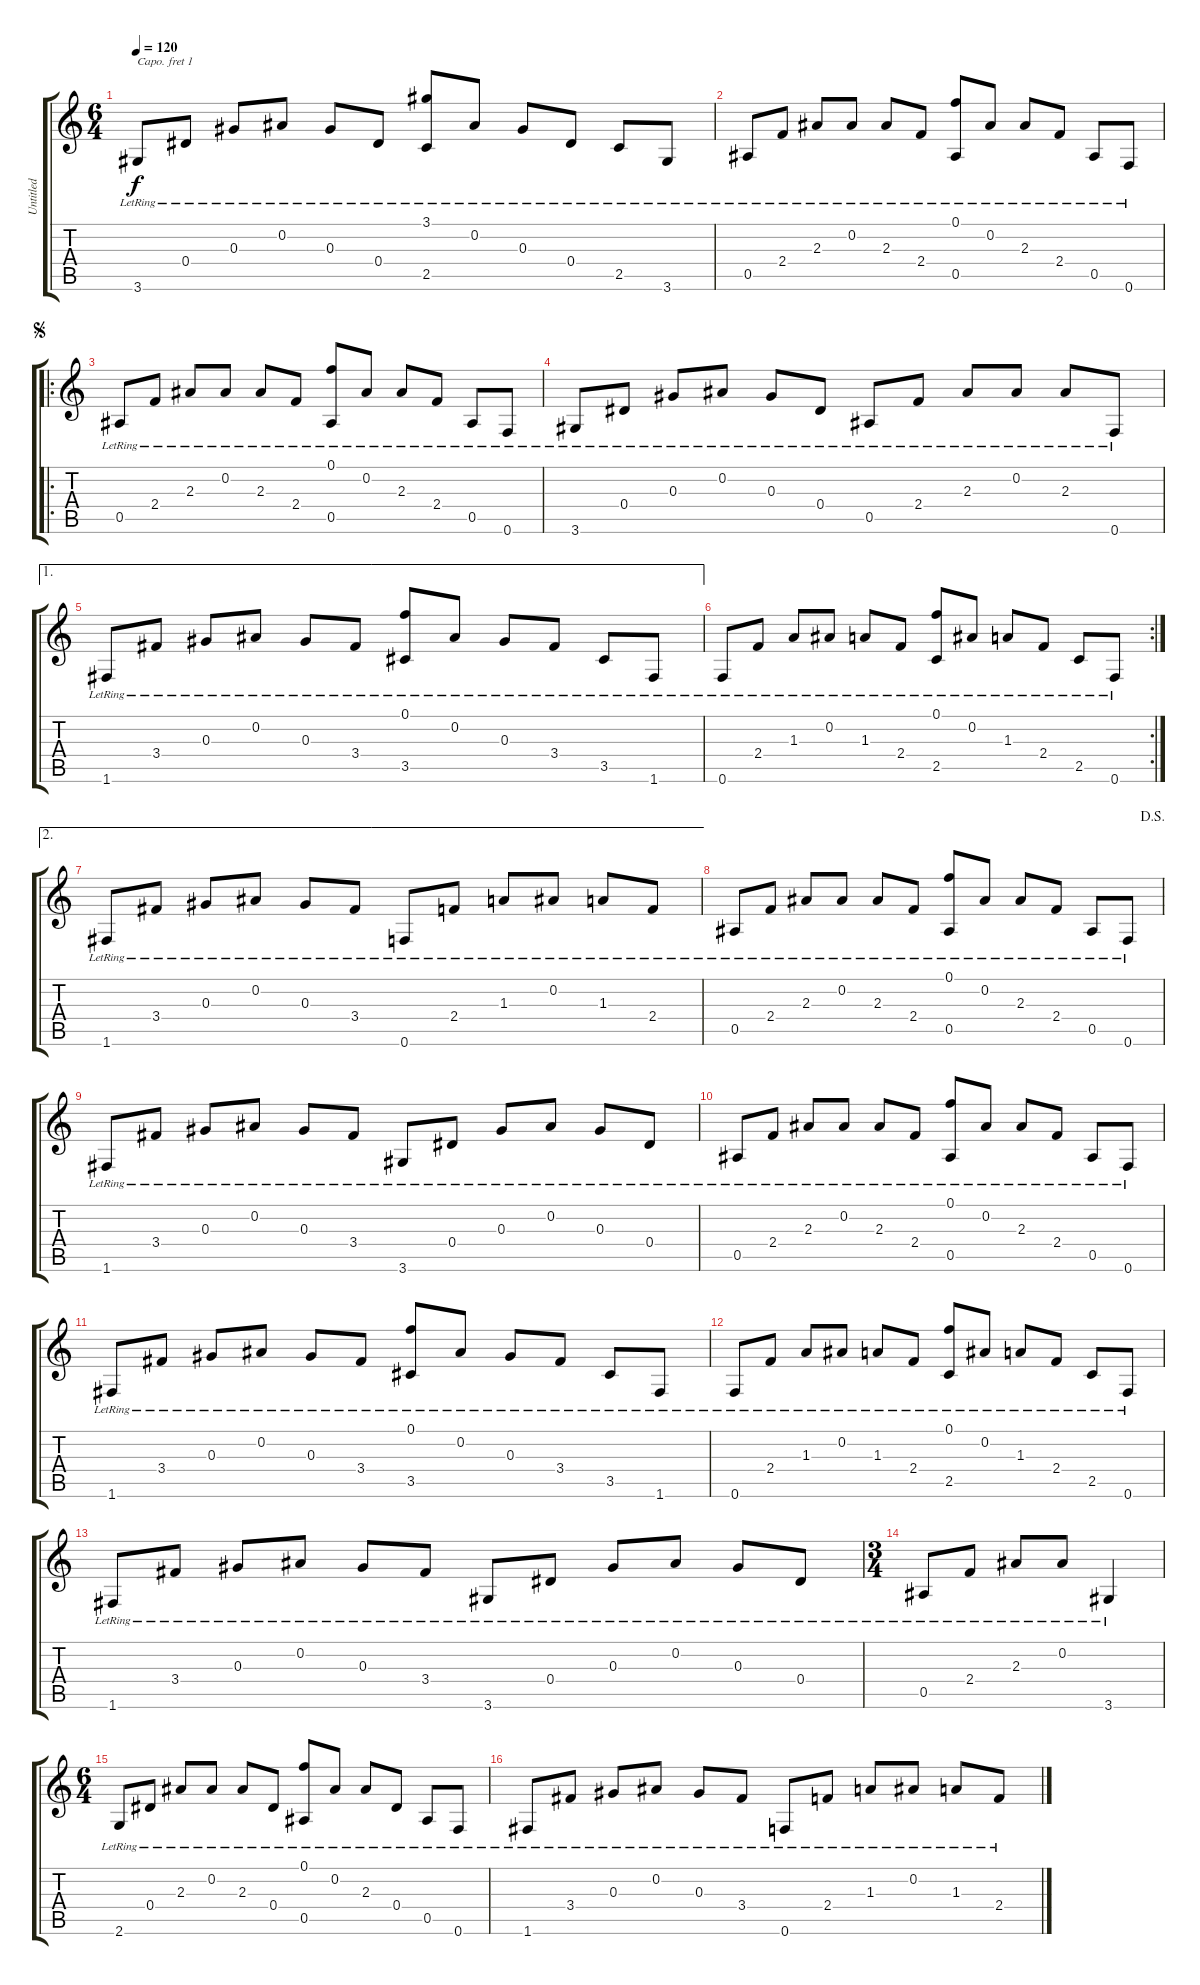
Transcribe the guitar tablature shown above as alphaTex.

\track ("Untitled" "Untitled") {instrument acousticguitarsteel}
\staff {score tabs}
\capo 1
\tuning (E4 A3 G3 D3 A2 E2) {hide}
\ts (6 4)
\tempo 120
\clef g2
\ks c
3.6{lr}.8{dy f} 0.4{lr}.8 0.3{lr}.8 0.2{lr}.8 0.3{lr}.8 0.4{lr}.8 (3.1{lr} 2.5{lr}).8 0.2{lr}.8 0.3{lr}.8 0.4{lr}.8 2.5{lr}.8 3.6{lr}.8 |
0.5{lr}.8 2.4{lr}.8 2.3{lr}.8 0.2{lr}.8 2.3{lr}.8 2.4{lr}.8 (0.1{lr} 0.5{lr}).8 0.2{lr}.8 2.3{lr}.8 2.4{lr}.8 0.5{lr}.8 0.6{lr}.8 |
\ro
\jump segno
0.5{lr}.8 2.4{lr}.8 2.3{lr}.8 0.2{lr}.8 2.3{lr}.8 2.4{lr}.8 (0.1{lr} 0.5{lr}).8 0.2{lr}.8 2.3{lr}.8 2.4{lr}.8 0.5{lr}.8 0.6{lr}.8 |
3.6{lr}.8 0.4{lr}.8 0.3{lr}.8 0.2{lr}.8 0.3{lr}.8 0.4{lr}.8 0.5{lr}.8 2.4{lr}.8 2.3{lr}.8 0.2{lr}.8 2.3{lr}.8 0.6{lr}.8 |
\ae 1
1.6{lr}.8 3.4{lr}.8 0.3{lr}.8 0.2{lr}.8 0.3{lr}.8 3.4{lr}.8 (0.1{lr} 3.5{lr}).8 0.2{lr}.8 0.3{lr}.8 3.4{lr}.8 3.5{lr}.8 1.6{lr}.8 |
\rc 2
0.6{lr}.8 2.4{lr}.8 1.3{lr}.8 0.2{lr}.8 1.3{lr}.8 2.4{lr}.8 (0.1{lr} 2.5{lr}).8 0.2{lr}.8 1.3{lr}.8 2.4{lr}.8 2.5{lr}.8 0.6{lr}.8 |
\ae 2
1.6{lr}.8 3.4{lr}.8 0.3{lr}.8 0.2{lr}.8 0.3{lr}.8 3.4{lr}.8 0.6{lr}.8 2.4{lr}.8 1.3{lr}.8 0.2{lr}.8 1.3{lr}.8 2.4{lr}.8 |
\jump dalsegno
0.5{lr}.8 2.4{lr}.8 2.3{lr}.8 0.2{lr}.8 2.3{lr}.8 2.4{lr}.8 (0.1{lr} 0.5{lr}).8 0.2{lr}.8 2.3{lr}.8 2.4{lr}.8 0.5{lr}.8 0.6{lr}.8 |
1.6{lr}.8 3.4{lr}.8 0.3{lr}.8 0.2{lr}.8 0.3{lr}.8 3.4{lr}.8 3.6{lr}.8 0.4{lr}.8 0.3{lr}.8 0.2{lr}.8 0.3{lr}.8 0.4{lr}.8 |
0.5{lr}.8 2.4{lr}.8 2.3{lr}.8 0.2{lr}.8 2.3{lr}.8 2.4{lr}.8 (0.1{lr} 0.5{lr}).8 0.2{lr}.8 2.3{lr}.8 2.4{lr}.8 0.5{lr}.8 0.6{lr}.8 |
1.6{lr}.8 3.4{lr}.8 0.3{lr}.8 0.2{lr}.8 0.3{lr}.8 3.4{lr}.8 (0.1{lr} 3.5{lr}).8 0.2{lr}.8 0.3{lr}.8 3.4{lr}.8 3.5{lr}.8 1.6{lr}.8 |
0.6{lr}.8 2.4{lr}.8 1.3{lr}.8 0.2{lr}.8 1.3{lr}.8 2.4{lr}.8 (0.1{lr} 2.5{lr}).8 0.2{lr}.8 1.3{lr}.8 2.4{lr}.8 2.5{lr}.8 0.6{lr}.8 |
1.6{lr}.8 3.4{lr}.8 0.3{lr}.8 0.2{lr}.8 0.3{lr}.8 3.4{lr}.8 3.6{lr}.8 0.4{lr}.8 0.3{lr}.8 0.2{lr}.8 0.3{lr}.8 0.4{lr}.8 |
\ts (3 4)
0.5{lr}.8 2.4{lr}.8 2.3{lr}.8 0.2{lr}.8 3.6{lr}.4 |
\ts (6 4)
2.6{lr}.8 0.4{lr}.8 2.3{lr}.8 0.2{lr}.8 2.3{lr}.8 0.4{lr}.8 (0.1{lr} 0.5{lr}).8 0.2{lr}.8 2.3{lr}.8 0.4{lr}.8 0.5{lr}.8 0.6{lr}.8 |
1.6{lr}.8 3.4{lr}.8 0.3{lr}.8 0.2{lr}.8 0.3{lr}.8 3.4{lr}.8 0.6{lr}.8 2.4{lr}.8 1.3{lr}.8 0.2{lr}.8 1.3{lr}.8 2.4{lr}.8
